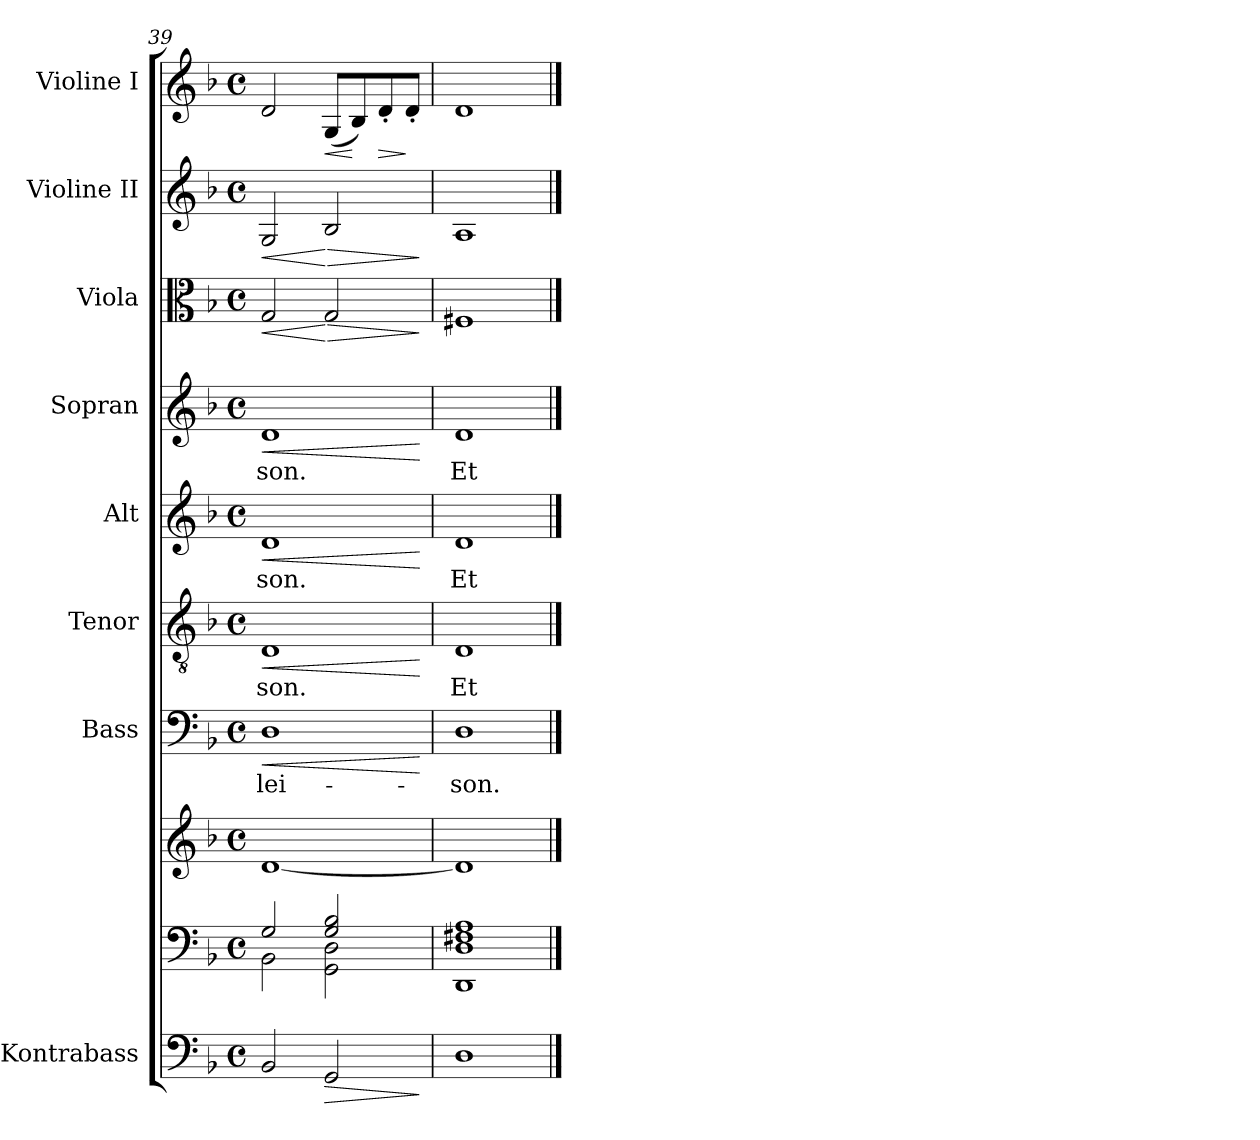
**kern	**dynam	**kern	**kern	**kern	**text	**dynam	**kern	**text	**dynam	**kern	**text	**dynam	**kern	**text	**dynam	**kern	**dynam	**kern	**dynam	**kern	**dynam
*part9	*part9	*part8	*part8	*part7	*part7	*part7	*part6	*part6	*part6	*part5	*part5	*part5	*part4	*part4	*part4	*part3	*part3	*part2	*part2	*part1	*part1
*staff10	*staff10	*staff9	*staff8	*staff7	*staff7	*staff7	*staff6	*staff6	*staff6	*staff5	*staff5	*staff5	*staff4	*staff4	*staff4	*staff3	*staff3	*staff2	*staff2	*staff1	*staff1
*I"Kontrabass	*	*	*	*I"Bass	*	*	*I"Tenor	*	*	*I"Alt	*	*	*I"Sopran	*	*	*I"Viola	*	*I"Violine II	*	*I"Violine I	*
*I'Kb.	*	*	*	*I'B.	*	*	*I'T.	*	*	*I'A.	*	*	*I'S.	*	*	*I'Vla.	*	*I'Vl. II	*	*I'Vl. I	*
*clefF4	*	*clefF4	*clefG2	*clefF4	*	*	*clefGv2	*	*	*clefG2	*	*	*clefG2	*	*	*clefC3	*	*clefG2	*	*clefG2	*
*ITrd7c12	*	*	*	*	*	*	*	*	*	*	*	*	*	*	*	*	*	*	*	*	*
*k[b-]	*	*k[b-]	*k[b-]	*k[b-]	*	*	*k[b-]	*	*	*k[b-]	*	*	*k[b-]	*	*	*k[b-]	*	*k[b-]	*	*k[b-]	*
*F:	*	*F:	*F:	*F:	*	*	*F:	*	*	*F:	*	*	*F:	*	*	*F:	*	*F:	*	*F:	*
*M4/4	*	*M4/4	*M4/4	*M4/4	*	*	*M4/4	*	*	*M4/4	*	*	*M4/4	*	*	*M4/4	*	*M4/4	*	*M4/4	*
*met(c)	*	*met(c)	*met(c)	*met(c)	*	*	*met(c)	*	*	*met(c)	*	*	*met(c)	*	*	*met(c)	*	*met(c)	*	*met(c)	*
=39	=39	=39	=39	=39	=39	=39	=39	=39	=39	=39	=39	=39	=39	=39	=39	=39	=39	=39	=39	=39	=39
*	*	*^	*	*	*	*	*	*	*	*	*	*	*	*	*	*	*	*	*	*	*
!	!	!	!	!	!	!LO:LY:b	!LO:HP:b	!	!	!	!	!	!	!	!	!	!	!	!	!	!	!
!	!	!	!	!	!	!	!LO:HP:n=1:b	!	!LO:LY:b	!LO:HP:b	!	!	!	!	!	!	!	!	!	!	!	!
!	!	!	!	!	!	!	!	!	!	!LO:HP:n=1:b	!	!LO:LY:b	!LO:HP:b	!	!	!	!	!	!	!	!	!
!	!	!	!	!	!	!	!	!	!	!	!	!	!LO:HP:n=1:b	!	!LO:LY:b	!LO:HP:b	!	!	!	!	!	!
!	!	!	!	!	!	!	!	!	!	!	!	!	!	!	!	!LO:HP:n=1:b	!	!LO:HP:b	!	!LO:HP:b	!	!
2BBB-/	.	2G/	2BB-\	[1d	1D	-lei-	< >	1D	-son.	< >	1d	-son.	< >	1d	-son.	< >	2G/	<	2G/	<	2d/	.
!	!LO:HP:b	!	!	!	!	!	!	!	!	!	!	!	!	!	!	!	!	!LO:HP:n=1:b	!	!LO:HP:n=1:b	!	!LO:HP:b
2GGG/	>	2G/ 2B-/	2GG\ 2D\	.	.	.	.	.	.	.	.	.	.	.	.	.	2G/	[ >	2B-/	[ >	(<8G/L	<
.	.	.	.	.	.	.	.	.	.	.	.	.	.	.	.	.	.	.	.	.	8B-/)	[
!	!	!	!	!	!	!	!	!	!	!	!	!	!	!	!	!	!	!	!	!	!	!LO:HP:b
.	.	.	.	.	.	.	.	.	.	.	.	.	.	.	.	.	.	.	.	.	8d'</	>
.	.	.	.	.	.	.	.	.	.	.	.	.	.	.	.	.	.	.	.	.	8d'</J	]
*	*	*v	*v	*	*	*	*	*	*	*	*	*	*	*	*	*	*	*	*	*	*	*
.	]	.	.	.	.	[	.	.	[	.	.	[	.	.	[	.	]	.	]	.	.
=40	=40	=40	=40	=40	=40	=40	=40	=40	=40	=40	=40	=40	=40	=40	=40	=40	=40	=40	=40	=40	=40
*	*	*^	*	*	*	*	*	*	*	*	*	*	*	*	*	*	*	*	*	*	*
!	!	!	!	!	!	!LO:LY:b	!	!	!LO:LY:b	!	!	!LO:LY:b	!	!	!LO:LY:b	!	!	!	!	!	!	!
1DD	.	1D 1F#X 1A	1DD	1d]	1D	-son.	.	1D	Et	.	1d	Et	.	1d	Et	.	1F#X	.	1A	.	1d	.
*	*	*v	*v	*	*	*	*	*	*	*	*	*	*	*	*	*	*	*	*	*	*	*
.	.	.	.	.	.	]	.	.	]	.	.	]	.	.	]	.	.	.	.	.	.
==	==	==	==	==	==	==	==	==	==	==	==	==	==	==	==	==	==	==	==	==	==
*-	*-	*-	*-	*-	*-	*-	*-	*-	*-	*-	*-	*-	*-	*-	*-	*-	*-	*-	*-	*-	*-
